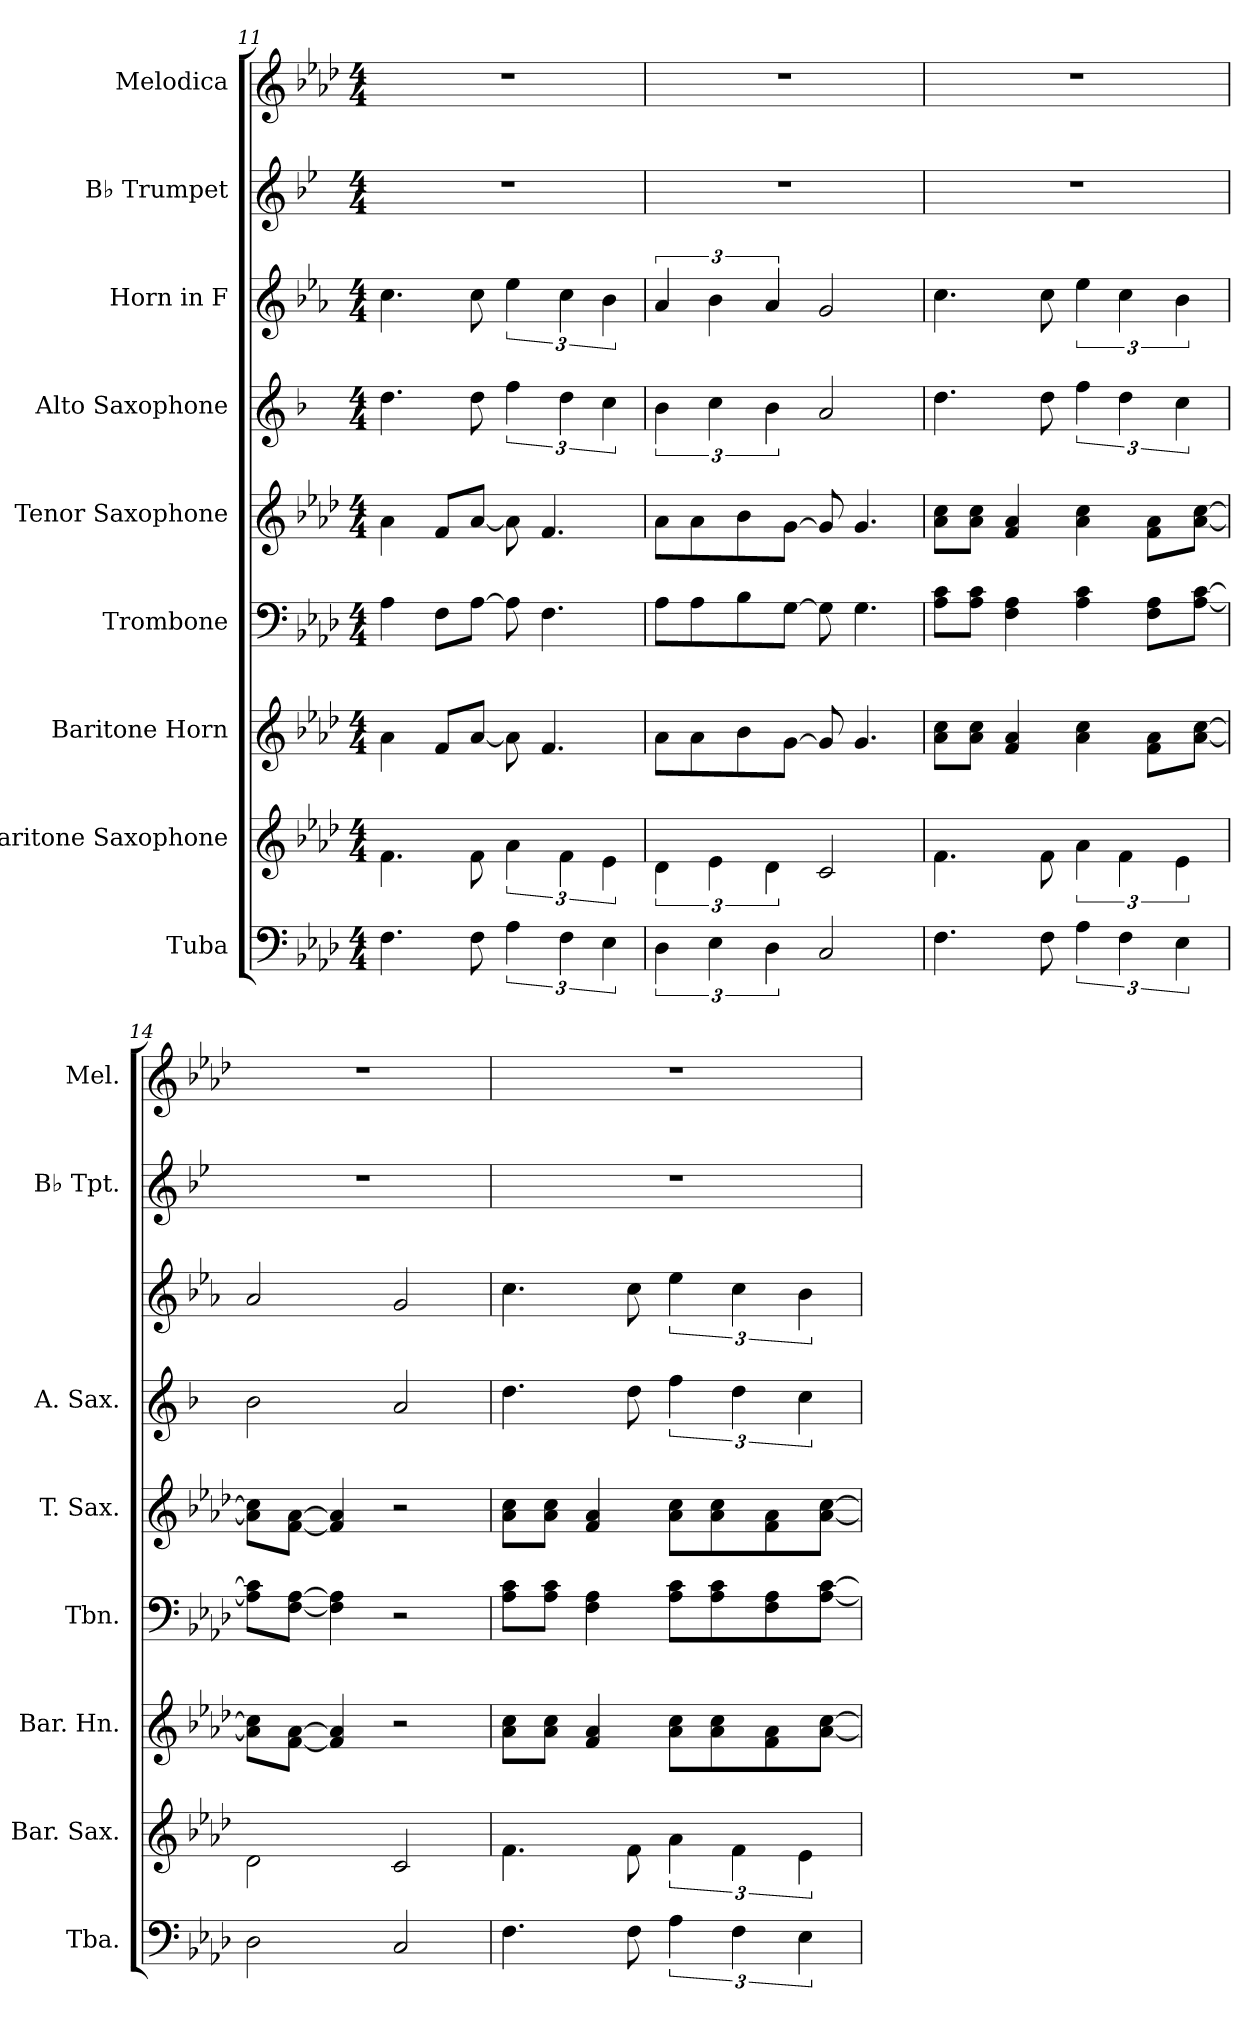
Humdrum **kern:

**kern	**kern	**kern	**kern	**kern	**kern	**kern	**kern	**kern
*part9	*part8	*part7	*part6	*part5	*part4	*part3	*part2	*part1
*staff9	*staff8	*staff7	*staff6	*staff5	*staff4	*staff3	*staff2	*staff1
*I"Tuba	*I"Baritone Saxophone	*I"Baritone Horn	*I"Trombone	*I"Tenor Saxophone	*I"Alto Saxophone	*I"Horn in F	*I"B♭ Trumpet	*I"Melodica
*I'Tba.	*I'Bar. Sax.	*I'Bar. Hn.	*I'Tbn.	*I'T. Sax.	*I'A. Sax.	*	*I'B♭ Tpt.	*I'Mel.
*clefF4	*clefG2	*clefG2	*clefF4	*clefG2	*clefG2	*clefG2	*clefG2	*clefG2
*	*ITrd12c21	*ITrd8c14	*	*ITrd8c14	*ITrd5c9	*ITrd4c7	*ITrd1c2	*
*k[b-e-a-d-]	*k[b-e-a-d-]	*k[b-e-a-d-]	*k[b-e-a-d-]	*k[b-e-a-d-]	*k[b-e-a-d-]	*k[b-e-a-d-]	*k[b-e-a-d-]	*k[b-e-a-d-]
*M4/4	*M4/4	*M4/4	*M4/4	*M4/4	*M4/4	*M4/4	*M4/4	*M4/4
=11	=11	=11	=11	=11	=11	=11	=11	=11
4.F\	4.F\	4A-\	4A-\	4A-\	4.f\	4.f\	1r	1r
.	.	8F/L	8F\L	8F/L	.	.	.	.
8F\	8F\	[8A-/J	[8A-\J	[8A-/J	8f\	8f\	.	.
6A-\	6A-\	8A-\]	8A-\]	8A-\]	6a-\	6a-\	.	.
.	.	4.F/	4.F\	4.F/	.	.	.	.
6F\	6F\	.	.	.	6f\	6f\	.	.
6E-\	6E-\	.	.	.	6e-\	6e-\	.	.
=12	=12	=12	=12	=12	=12	=12	=12	=12
6D-\	6D-\	8A-\L	8A-\L	8A-\L	6d-\	6d-/	1r	1r
.	.	8A-\	8A-\	8A-\	.	.	.	.
6E-\	6E-\	.	.	.	6e-\	6e-\	.	.
.	.	8B-\	8B-\	8B-\	.	.	.	.
6D-\	6D-\	.	.	.	6d-\	6d-/	.	.
.	.	[8G\J	[8G\J	[8G\J	.	.	.	.
2C/	2C/	8G/]	8G\]	8G/]	2c/	2c/	.	.
.	.	4.G/	4.G\	4.G/	.	.	.	.
=13	=13	=13	=13	=13	=13	=13	=13	=13
4.F\	4.F\	8A-\ 8c\L	8A-\ 8c\L	8A-\ 8c\L	4.f\	4.f\	1r	1r
.	.	8A-\ 8c\J	8A-\ 8c\J	8A-\ 8c\J	.	.	.	.
.	.	4F/ 4A-/	4F\ 4A-\	4F/ 4A-/	.	.	.	.
8F\	8F\	.	.	.	8f\	8f\	.	.
6A-\	6A-\	4A-\ 4c\	4A-\ 4c\	4A-\ 4c\	6a-\	6a-\	.	.
6F\	6F\	.	.	.	6f\	6f\	.	.
.	.	8F\ 8A-\L	8F\ 8A-\L	8F\ 8A-\L	.	.	.	.
6E-\	6E-\	.	.	.	6e-\	6e-\	.	.
.	.	[8A-\ [8c\J	[8A-\ [8c\J	[8A-\ [8c\J	.	.	.	.
=14	=14	=14	=14	=14	=14	=14	=14	=14
2D-\	2D-\	8A-\] 8c\]L	8A-\] 8c\]L	8A-\] 8c\]L	2d-\	2d-/	1r	1r
.	.	[8F\ [8A-\J	[8F\ [8A-\J	[8F\ [8A-\J	.	.	.	.
.	.	4F/] 4A-/]	4F\] 4A-\]	4F/] 4A-/]	.	.	.	.
2C/	2C/	2r	2r	2r	2c/	2c/	.	.
=15	=15	=15	=15	=15	=15	=15	=15	=15
4.F\	4.F\	8A-\ 8c\L	8A-\ 8c\L	8A-\ 8c\L	4.f\	4.f\	1r	1r
.	.	8A-\ 8c\J	8A-\ 8c\J	8A-\ 8c\J	.	.	.	.
.	.	4F/ 4A-/	4F\ 4A-\	4F/ 4A-/	.	.	.	.
8F\	8F\	.	.	.	8f\	8f\	.	.
6A-\	6A-\	8A-\ 8c\L	8A-\ 8c\L	8A-\ 8c\L	6a-\	6a-\	.	.
.	.	8A-\ 8c\	8A-\ 8c\	8A-\ 8c\	.	.	.	.
6F\	6F\	.	.	.	6f\	6f\	.	.
.	.	8F\ 8A-\	8F\ 8A-\	8F\ 8A-\	.	.	.	.
6E-\	6E-\	.	.	.	6e-\	6e-\	.	.
.	.	[8A-\ [8c\J	[8A-\ [8c\J	[8A-\ [8c\J	.	.	.	.
=	=	=	=	=	=	=	=	=
*-	*-	*-	*-	*-	*-	*-	*-	*-
